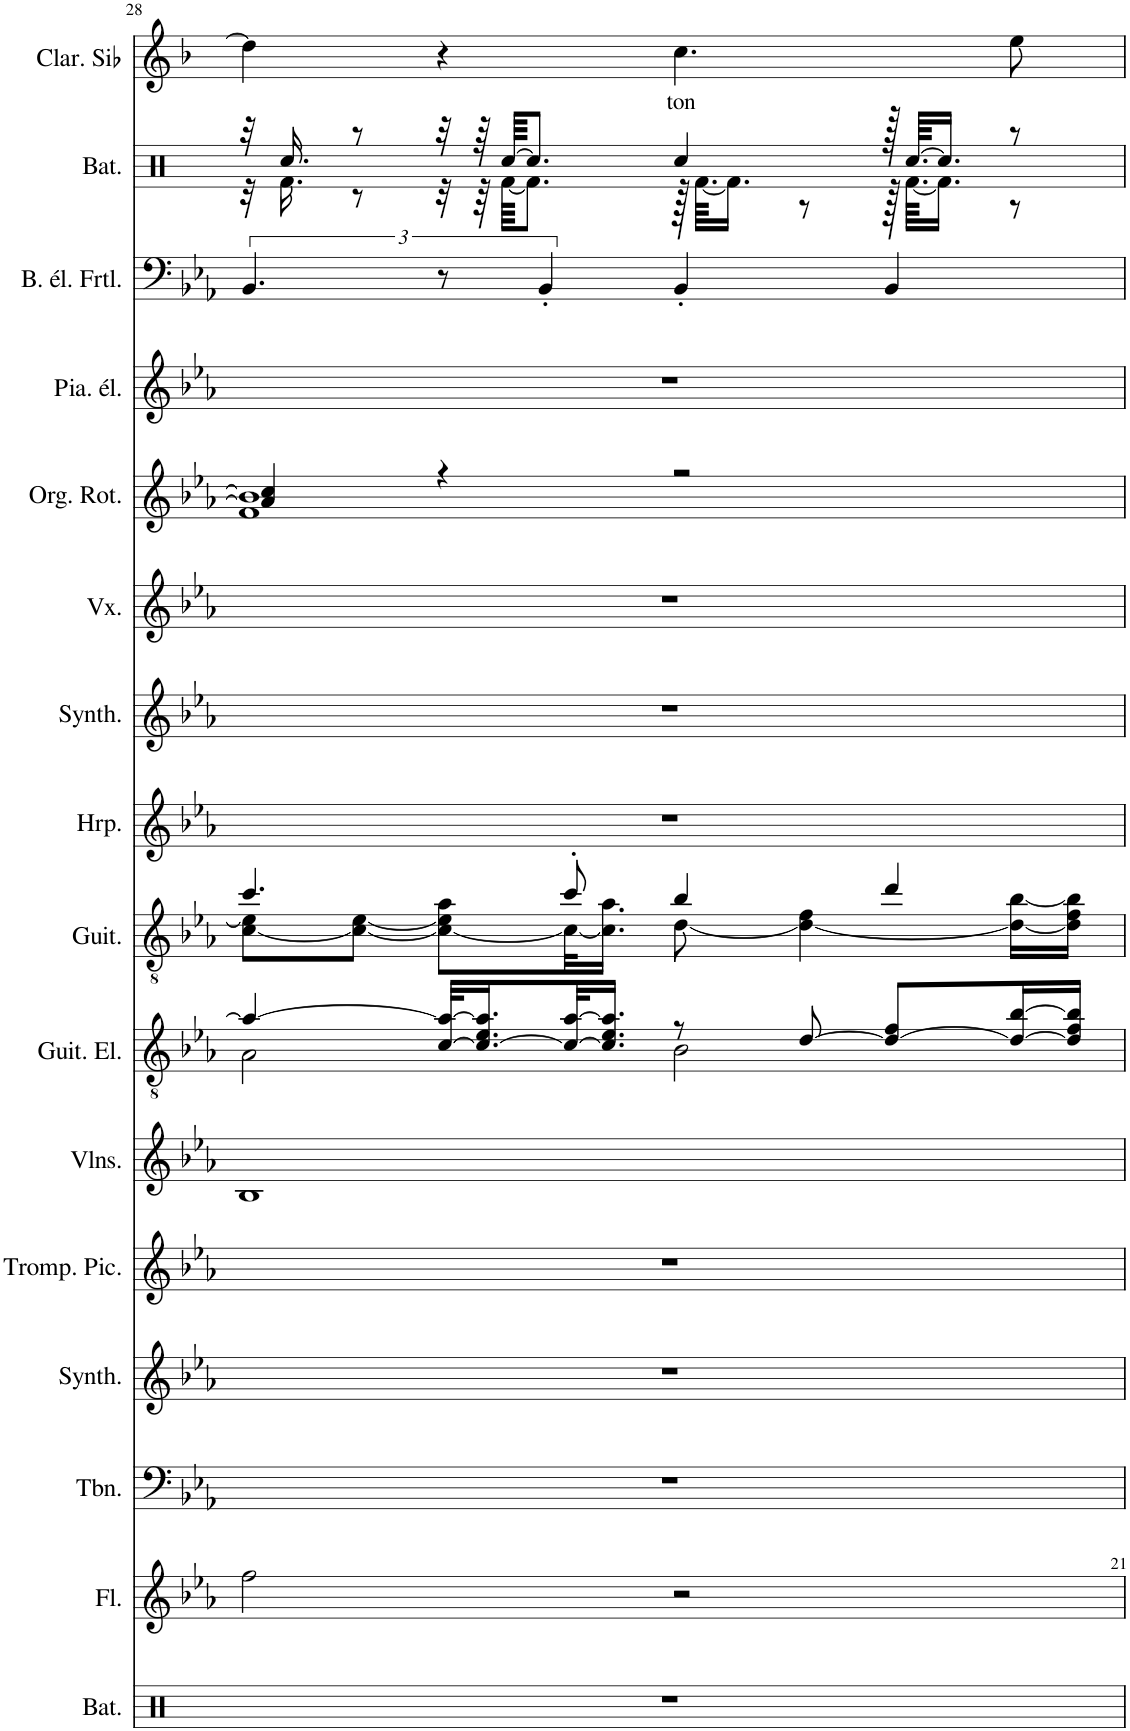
**kern	**kern	**kern	**kern	**kern	**kern	**kern	**kern	**kern	**kern	**kern	**kern	**kern	**kern	**kern	**kern	**text
*part16	*part15	*part14	*part13	*part12	*part11	*part10	*part9	*part8	*part7	*part6	*part5	*part4	*part3	*part2	*part1	*part1
*staff16	*staff15	*staff14	*staff13	*staff12	*staff11	*staff10	*staff9	*staff8	*staff7	*staff6	*staff5	*staff4	*staff3	*staff2	*staff1	*staff1
*I"Batterie, Percussion	*I"Flûte, Fl�te	*I"Trombone, Cuivres 3	*I"Synthétiseur de cuivres, Cuivres 2	*I"Trompette piccolo, Cuivres 1	*I"Violons, Cordes	*I"Guitare électrique, Guitare 2	*I"Guitare acoustique, Guitare 1	*I"Harpe, Clavier 5	*I"Synthétiseur d'effets, Clavier 4	*I"Voix, Clavier 3	*I"Orgue rotatif, Clavier 2	*I"Piano électrique, Clavier 1	*I"Basse électrique fretless, Basse	*I"Batterie, Batterie	*I"Clarinette en Sib	*
*I'Bat.	*I'Fl.	*I'Tbn.	*I'Synth.	*I'Tromp. Pic.	*I'Vlns.	*I'Guit. El.	*I'Guit.	*I'Hrp.	*I'Synth.	*I'Vx.	*I'Org. Rot.	*I'Pia. él.	*I'B. él. Frtl.	*I'Bat.	*I'Clar. Sib	*
!!LO:PB:g=z
*clefX	*clefG2	*clefF4	*clefG2	*clefG2	*clefG2	*clefGv2	*clefGv2	*clefG2	*clefG2	*clefG2	*clefG2	*clefG2	*clefF4	*clefX	*clefG2	*
*	*	*	*	*Trd-6c-10	*	*	*	*	*	*	*	*	*Trd7c12	*	*Trd1c2	*
*k[]	*k[b-e-a-]	*k[b-e-a-]	*k[b-e-a-]	*k[b-e-a-]	*k[b-e-a-]	*k[b-e-a-]	*k[b-e-a-]	*k[b-e-a-]	*k[b-e-a-]	*k[b-e-a-]	*k[b-e-a-]	*k[b-e-a-]	*k[b-e-a-]	*k[]	*k[b-]	*
*M4/4	*M4/4	*M4/4	*M4/4	*M4/4	*M4/4	*M4/4	*M4/4	*M4/4	*M4/4	*M4/4	*M4/4	*M4/4	*M4/4	*M4/4	*M4/4	*
=28	=28	=28	=28	=28	=28	=28	=28	=28	=28	=28	=28	=28	=28	=28	=28	=28
*	*	*	*	*	*	*^	*^	*	*	*	*^	*	*	*^	*	*
1r	2ff\	1r	1r	1r	1B-	4a-/_	2A-\	4.cc/	[8c\ 8e-\]L	1r	1r	1r	4a-/] 4cc/]	1f 1b-	1r	6.BB-/	32r	32r	4dd\]	.
.	.	.	.	.	.	.	.	.	.	.	.	.	.	.	.	.	16.Rcc/	16.Rf\	.	.
.	.	.	.	.	.	.	.	.	8c\_ [8e-\J	.	.	.	.	.	.	.	8r	8r	.	.
.	.	.	.	.	.	[32c/ 32a-/_KLL	.	.	8c\_ 8e-\] 8a-\L	.	.	.	4r	.	.	12r	32r	32r	4r	.
.	.	.	.	.	.	16.c/_ 16.e-/ 16.a-/]	.	.	.	.	.	.	.	.	.	.	64r	64r	.	.
.	.	.	.	.	.	.	.	.	.	.	.	.	.	.	.	.	[64Rcc/KKKL	[64Rf\KKKL	.	.
.	.	.	.	.	.	.	.	.	.	.	.	.	.	.	.	.	8.Rcc/J]	8.Rf\J]	.	.
.	.	.	.	.	.	.	.	.	.	.	.	.	.	.	.	6BB-'/	.	.	.	.
.	.	.	.	.	.	32c/_ [32a-/K	.	8cc'/	32c\KL_	.	.	.	.	.	.	.	.	.	.	.
.	.	.	.	.	.	16.c/] 16.e-/ 16.a-/]JJ	.	.	16.c\] 16.a-\JJ	.	.	.	.	.	.	.	.	.	.	.
!	!	!	!	!	!	!	!	!	!	!	!	!	!	!	!	!	!	!	!	!LO:LY:b
.	2r	.	.	.	.	8r	2B-\	4b-/	[8d\	.	.	.	2r	.	.	4BB-'/	4Rcc/	128r	4.cc\	ton
.	.	.	.	.	.	.	.	.	.	.	.	.	.	.	.	.	.	[64.Rf\KKLL	.	.
.	.	.	.	.	.	.	.	.	.	.	.	.	.	.	.	.	.	16.Rf\JJ]	.	.
.	.	.	.	.	.	[8d/	.	.	4d\_ 4f\	.	.	.	.	.	.	.	.	8r	.	.
.	.	.	.	.	.	8d/_ 8f/L	.	4dd/	.	.	.	.	.	.	.	4BB-/	128r	128r	.	.
.	.	.	.	.	.	.	.	.	.	.	.	.	.	.	.	.	[64.Rcc/KKLL	[64.Rf\KKLL	.	.
.	.	.	.	.	.	.	.	.	.	.	.	.	.	.	.	.	16.Rcc/JJ]	16.Rf\JJ]	.	.
.	.	.	.	.	.	16d/_ [16b-/L	.	.	16d\_ [16b-\LL	.	.	.	.	.	.	.	8r	8r	8ee\	.
.	.	.	.	.	.	16d/] 16f/ 16b-/]JJ	.	.	16d\] 16f\ 16b-\]JJ	.	.	.	.	.	.	.	.	.	.	.
*	*	*	*	*	*	*v	*v	*	*	*	*	*	*v	*v	*	*	*v	*v	*	*
*	*	*	*	*	*	*	*v	*v	*	*	*	*	*	*	*	*	*
=	=	=	=	=	=	=	=	=	=	=	=	=	=	=	=	=
*-	*-	*-	*-	*-	*-	*-	*-	*-	*-	*-	*-	*-	*-	*-	*-	*-
